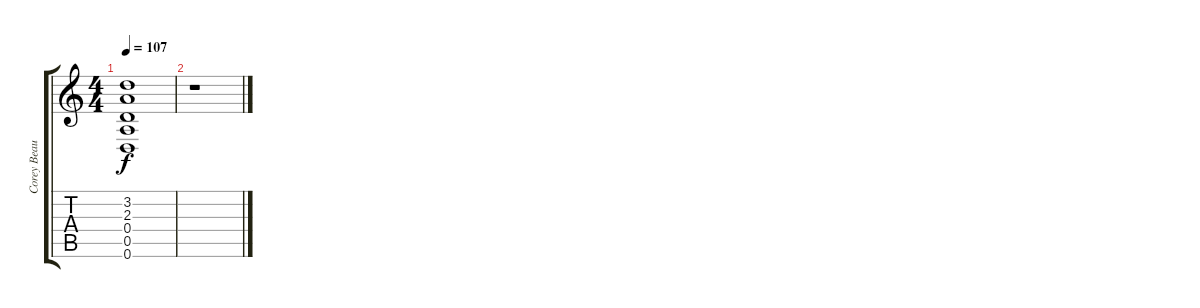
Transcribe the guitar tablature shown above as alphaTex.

\track ("Corey Beaulieu" "Corey Beau") {instrument distortionguitar}
\staff {score tabs}
\tuning (E4 B3 G3 D3 A2 D2) {hide}
\ts (4 4)
\tempo 107
\clef g2
\ks c
(3.2{t} 2.3{t} 0.4{t} 0.5{t} 0.6{t}).1{dy f} |
r.1
